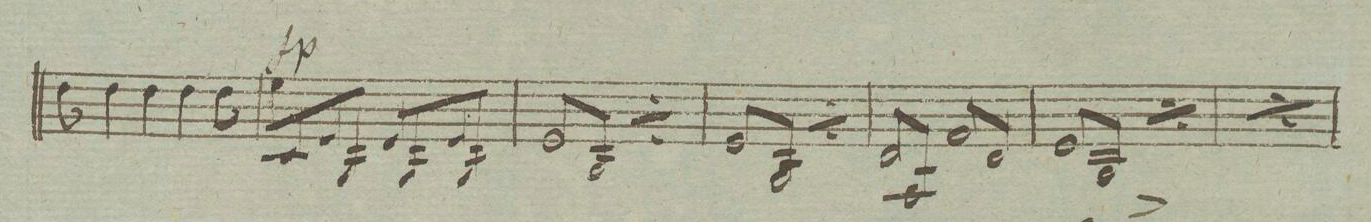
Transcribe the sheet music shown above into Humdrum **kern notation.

**kern	**dynam
*I"Violino. 2do	*
*clefG2	*
*k[]	*
*met(c|)	*
*M4/4	*
8dd\	.
4dd\	.
4dd\	.
4dd\	.
8dd\	.
=44	=44
8ee\L	fp
8c/	.
8e/	.
8G/J	.
8e/L	.
8G/	.
8e/	.
8G/J	.
=45	=45
*tremolo	*
8e/L	.
8G/	.
8e/	.
8G/J	.
*rep	*
8e/L	.
8G/	.
8e/	.
8G/J	.
*Xrep	*
=46	=46
8e/L	.
8G/	.
8e/	.
8G/J	.
*rep	*
8e/L	.
8G/	.
8e/	.
8G/J	.
*Xrep	*
=47	=47
8d/L	.
8A/	.
8d/	.
8A/J	.
8f/L	.
8d/	.
8f/	.
8d/J	.
=48	=48
8e/L	.
8G/	.
8e/	.
8G/J	.
*rep	*
8e/L	.
8G/	.
8e/	.
8G/J	.
*Xrep	*
=49	=49
*rep	*
8e/L	.
8G/	.
8e/	.
8G/J	.
8e/L	.
8G/	.
8e/	.
8G/J	.
*Xrep	*
=50	=50
*-	*-
